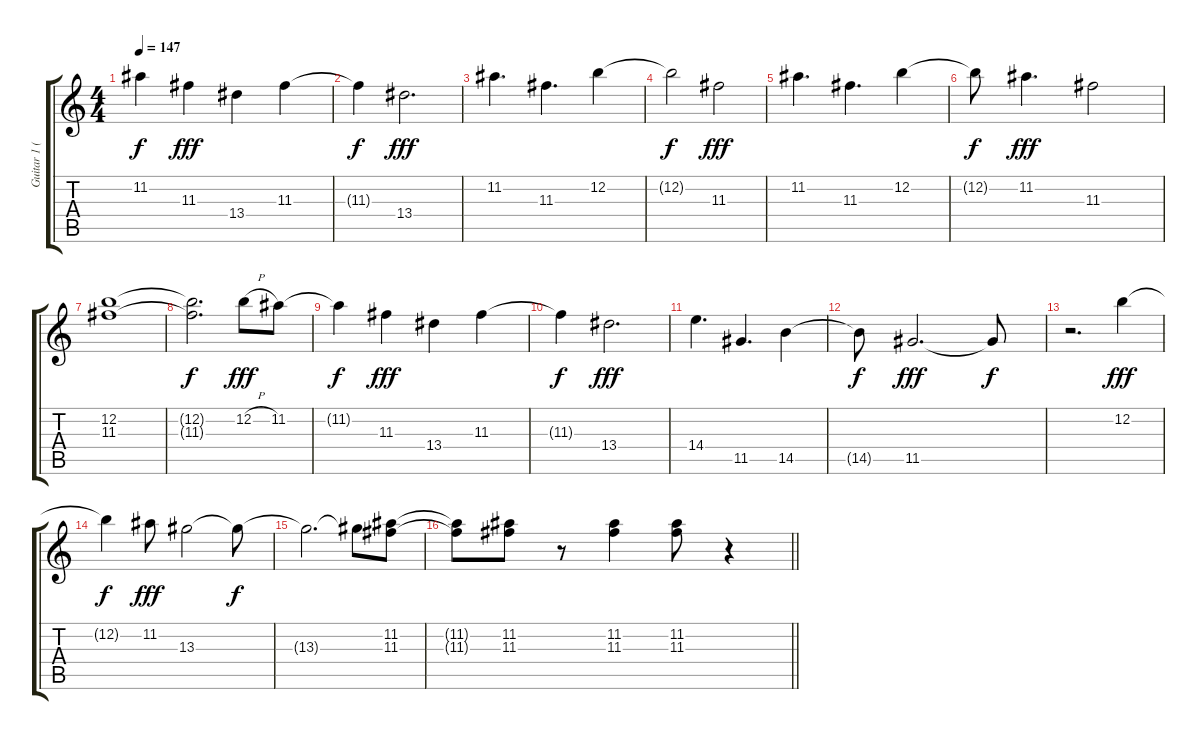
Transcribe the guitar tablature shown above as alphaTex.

\track ("Guitar 1 (Kita)" "Guitar 1 (") {instrument acousticguitarnylon}
\staff {score tabs}
\tuning (E4 B3 G3 D3 A2 E2) {hide}
\ts (4 4)
\tempo 147
\clef g2
\ks c
11.2{t}.4{dy f} 11.3.4{dy fff} 13.4.4 11.3.4 |
11.3{t}.4{dy f} 13.4.2{d dy fff} |
11.2.4{d} 11.3.4{d} 12.2.4 |
12.2{t}.2{dy f} 11.3.2{dy fff} |
11.2.4{d} 11.3.4{d} 12.2.4 |
12.2{t}.8{dy f} 11.2.4{d dy fff} 11.3.2 |
(12.2 11.3).1 |
(12.2{t} 11.3{t}).2{d dy f} 12.2{h}.8{dy fff} 11.2.8 |
11.2{t}.4{dy f} 11.3.4{dy fff} 13.4.4 11.3.4 |
11.3{t}.4{dy f} 13.4.2{d dy fff} |
14.4.4{d} 11.5.4{d} 14.5.4 |
14.5{t}.8{dy f} 11.5.2{d dy fff} 11.5{t}.8{dy f} |
r.2{d} 12.2.4{dy fff} |
12.2{t}.4{dy f} 11.2.8{dy fff} 13.3.2 13.3{t}.8{dy f} |
13.3{t}.2{d} 13.3{t}.8 (11.2 11.3).8{instrument overdrivenguitar} |
\barLineRight lightlight
(11.2{t} 11.3{t}).8 (11.2 11.3).8 r.8 (11.2 11.3).4 (11.2 11.3).8 r.4
